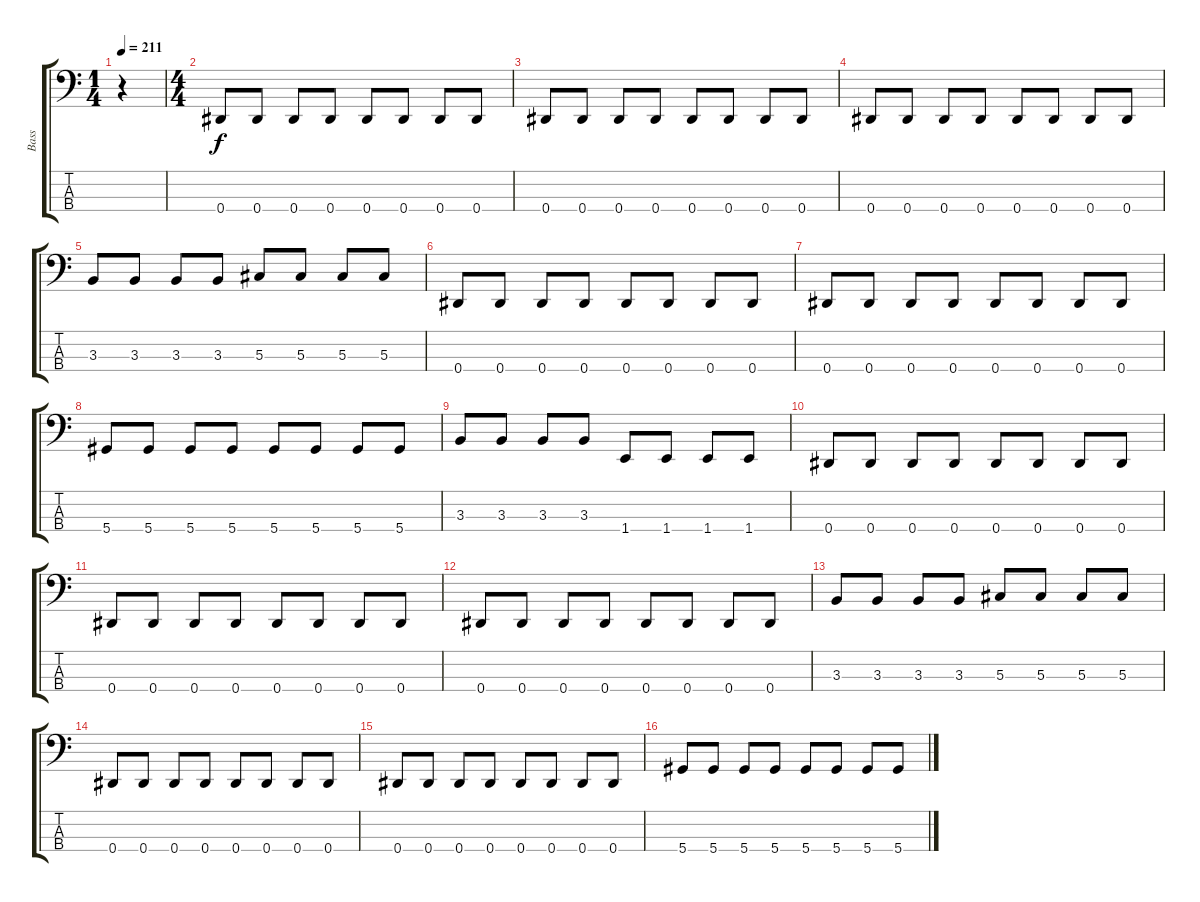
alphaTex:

\track ("Bass" "Bass") {instrument electricbassfinger}
\staff {score tabs}
\tuning (Gb2 Db2 Ab1 Eb1) {hide}
\ts (1 4)
\tempo 211
\clef f4
\ks c
r.4{dy f instrument electricbassfinger} |
\ts (4 4)
0.4.8 0.4.8 0.4.8 0.4.8 0.4.8 0.4.8 0.4.8 0.4.8 |
0.4.8 0.4.8 0.4.8 0.4.8 0.4.8 0.4.8 0.4.8 0.4.8 |
0.4.8 0.4.8 0.4.8 0.4.8 0.4.8 0.4.8 0.4.8 0.4.8 |
3.3.8 3.3.8 3.3.8 3.3.8 5.3.8 5.3.8 5.3.8 5.3.8 |
0.4.8 0.4.8 0.4.8 0.4.8 0.4.8 0.4.8 0.4.8 0.4.8 |
0.4.8 0.4.8 0.4.8 0.4.8 0.4.8 0.4.8 0.4.8 0.4.8 |
5.4.8 5.4.8 5.4.8 5.4.8 5.4.8 5.4.8 5.4.8 5.4.8 |
3.3.8 3.3.8 3.3.8 3.3.8 1.4.8 1.4.8 1.4.8 1.4.8 |
0.4.8 0.4.8 0.4.8 0.4.8 0.4.8 0.4.8 0.4.8 0.4.8 |
0.4.8 0.4.8 0.4.8 0.4.8 0.4.8 0.4.8 0.4.8 0.4.8 |
0.4.8 0.4.8 0.4.8 0.4.8 0.4.8 0.4.8 0.4.8 0.4.8 |
3.3.8 3.3.8 3.3.8 3.3.8 5.3.8 5.3.8 5.3.8 5.3.8 |
0.4.8 0.4.8 0.4.8 0.4.8 0.4.8 0.4.8 0.4.8 0.4.8 |
0.4.8 0.4.8 0.4.8 0.4.8 0.4.8 0.4.8 0.4.8 0.4.8 |
5.4.8 5.4.8 5.4.8 5.4.8 5.4.8 5.4.8 5.4.8 5.4.8
